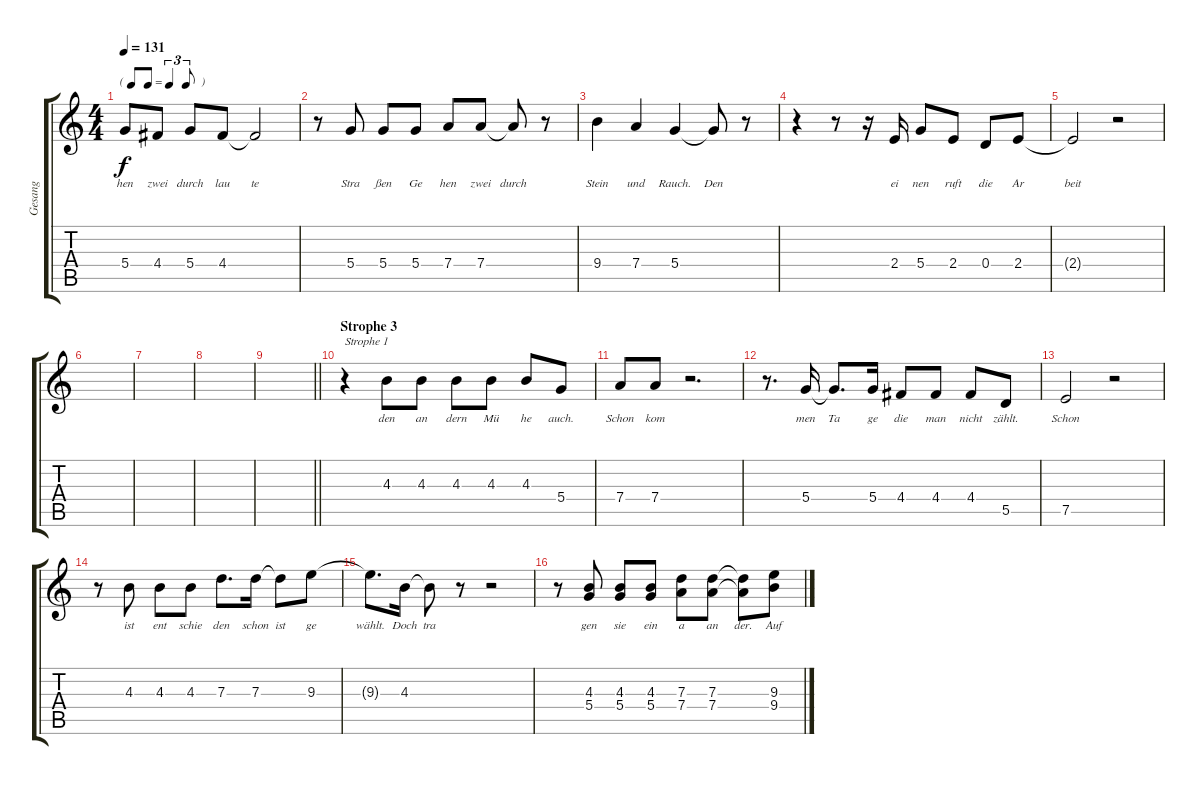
\track ("Gesang" "Gesang") {instrument acousticguitarsteel}
\staff {score tabs}
\tuning (E4 B3 G3 D3 A2 E2) {hide}
\ts (4 4)
\tf triplet8th
\tempo 131
\clef g2
\ks c
5.4.8{lyrics (0 "hen") lyrics (1 "") lyrics (2 "") lyrics (3 "") lyrics (4 "") dy f} 4.4.8{lyrics (0 "zwei") lyrics (1 "") lyrics (2 "") lyrics (3 "") lyrics (4 "")} 5.4.8{lyrics (0 "durch") lyrics (1 "") lyrics (2 "") lyrics (3 "") lyrics (4 "")} 4.4.8{lyrics (0 "lau") lyrics (1 "") lyrics (2 "") lyrics (3 "") lyrics (4 "")} 4.4{t}.2{lyrics (0 "te") lyrics (1 "") lyrics (2 "") lyrics (3 "") lyrics (4 "")} |
r.8 5.4.8{lyrics (0 "Stra") lyrics (1 "") lyrics (2 "") lyrics (3 "") lyrics (4 "")} 5.4.8{lyrics (0 "ßen") lyrics (1 "") lyrics (2 "") lyrics (3 "") lyrics (4 "")} 5.4.8{lyrics (0 "Ge") lyrics (1 "") lyrics (2 "") lyrics (3 "") lyrics (4 "")} 7.4.8{lyrics (0 "hen") lyrics (1 "") lyrics (2 "") lyrics (3 "") lyrics (4 "")} 7.4.8{lyrics (0 "zwei") lyrics (1 "") lyrics (2 "") lyrics (3 "") lyrics (4 "")} 7.4{t}.8{lyrics (0 "durch") lyrics (1 "") lyrics (2 "") lyrics (3 "") lyrics (4 "")} r.8 |
9.4.4{lyrics (0 "Stein") lyrics (1 "") lyrics (2 "") lyrics (3 "") lyrics (4 "")} 7.4.4{lyrics (0 "und") lyrics (1 "") lyrics (2 "") lyrics (3 "") lyrics (4 "")} 5.4.4{lyrics (0 "Rauch.") lyrics (1 "") lyrics (2 "") lyrics (3 "") lyrics (4 "")} 5.4{t}.8{lyrics (0 "Den") lyrics (1 "") lyrics (2 "") lyrics (3 "") lyrics (4 "")} r.8 |
r.4 r.8 r.16 2.4.16{lyrics (0 "ei") lyrics (1 "") lyrics (2 "") lyrics (3 "") lyrics (4 "")} 5.4.8{lyrics (0 "nen") lyrics (1 "") lyrics (2 "") lyrics (3 "") lyrics (4 "")} 2.4.8{lyrics (0 "ruft") lyrics (1 "") lyrics (2 "") lyrics (3 "") lyrics (4 "")} 0.4.8{lyrics (0 "die") lyrics (1 "") lyrics (2 "") lyrics (3 "") lyrics (4 "")} 2.4.8{lyrics (0 "Ar") lyrics (1 "") lyrics (2 "") lyrics (3 "") lyrics (4 "")} |
2.4{t}.2{lyrics (0 "beit") lyrics (1 "") lyrics (2 "") lyrics (3 "") lyrics (4 "")} r.2 |
|
|
|
\barLineRight lightlight
|
\section ("" "Strophe 3")
r.4{txt "Strophe 1"} 4.3.8{lyrics (0 "den") lyrics (1 "") lyrics (2 "") lyrics (3 "") lyrics (4 "")} 4.3.8{lyrics (0 "an") lyrics (1 "") lyrics (2 "") lyrics (3 "") lyrics (4 "")} 4.3.8{lyrics (0 "dern") lyrics (1 "") lyrics (2 "") lyrics (3 "") lyrics (4 "")} 4.3.8{lyrics (0 "Mü") lyrics (1 "") lyrics (2 "") lyrics (3 "") lyrics (4 "")} 4.3.8{lyrics (0 "he") lyrics (1 "") lyrics (2 "") lyrics (3 "") lyrics (4 "")} 5.4.8{lyrics (0 "auch.") lyrics (1 "") lyrics (2 "") lyrics (3 "") lyrics (4 "")} |
7.4.8{lyrics (0 "Schon") lyrics (1 "") lyrics (2 "") lyrics (3 "") lyrics (4 "")} 7.4.8{lyrics (0 "kom") lyrics (1 "") lyrics (2 "") lyrics (3 "") lyrics (4 "")} r.2{d} |
r.8{d} 5.4.16{lyrics (0 "men") lyrics (1 "") lyrics (2 "") lyrics (3 "") lyrics (4 "")} 5.4{t}.8{d lyrics (0 "Ta") lyrics (1 "") lyrics (2 "") lyrics (3 "") lyrics (4 "")} 5.4.16{lyrics (0 "ge") lyrics (1 "") lyrics (2 "") lyrics (3 "") lyrics (4 "")} 4.4.8{lyrics (0 "die") lyrics (1 "") lyrics (2 "") lyrics (3 "") lyrics (4 "")} 4.4.8{lyrics (0 "man") lyrics (1 "") lyrics (2 "") lyrics (3 "") lyrics (4 "")} 4.4.8{lyrics (0 "nicht") lyrics (1 "") lyrics (2 "") lyrics (3 "") lyrics (4 "")} 5.5.8{lyrics (0 "zählt.") lyrics (1 "") lyrics (2 "") lyrics (3 "") lyrics (4 "")} |
7.5.2{lyrics (0 "Schon") lyrics (1 "") lyrics (2 "") lyrics (3 "") lyrics (4 "")} r.2 |
r.8 4.3.8{lyrics (0 "ist") lyrics (1 "") lyrics (2 "") lyrics (3 "") lyrics (4 "")} 4.3.8{lyrics (0 "ent") lyrics (1 "") lyrics (2 "") lyrics (3 "") lyrics (4 "")} 4.3.8{lyrics (0 "schie") lyrics (1 "") lyrics (2 "") lyrics (3 "") lyrics (4 "")} 7.3.8{d lyrics (0 "den") lyrics (1 "") lyrics (2 "") lyrics (3 "") lyrics (4 "")} 7.3.16{lyrics (0 "schon") lyrics (1 "") lyrics (2 "") lyrics (3 "") lyrics (4 "")} 7.3{t}.8{lyrics (0 "ist") lyrics (1 "") lyrics (2 "") lyrics (3 "") lyrics (4 "")} 9.3.8{lyrics (0 "ge") lyrics (1 "") lyrics (2 "") lyrics (3 "") lyrics (4 "")} |
9.3{t}.8{d lyrics (0 "wählt.") lyrics (1 "") lyrics (2 "") lyrics (3 "") lyrics (4 "")} 4.3.16{lyrics (0 "Doch") lyrics (1 "") lyrics (2 "") lyrics (3 "") lyrics (4 "")} 4.3{t}.8{lyrics (0 "tra") lyrics (1 "") lyrics (2 "") lyrics (3 "") lyrics (4 "")} r.8 r.2 |
r.8 (4.3 5.4).8{lyrics (0 "gen") lyrics (1 "") lyrics (2 "") lyrics (3 "") lyrics (4 "")} (4.3 5.4).8{lyrics (0 "sie") lyrics (1 "") lyrics (2 "") lyrics (3 "") lyrics (4 "")} (4.3 5.4).8{lyrics (0 "ein") lyrics (1 "") lyrics (2 "") lyrics (3 "") lyrics (4 "")} (7.3 7.4).8{lyrics (0 "a") lyrics (1 "") lyrics (2 "") lyrics (3 "") lyrics (4 "")} (7.3 7.4).8{lyrics (0 "an") lyrics (1 "") lyrics (2 "") lyrics (3 "") lyrics (4 "")} (7.3{t} 7.4{t}).8{lyrics (0 "der.") lyrics (1 "") lyrics (2 "") lyrics (3 "") lyrics (4 "")} (9.3 9.4).8{lyrics (0 "Auf") lyrics (1 "") lyrics (2 "") lyrics (3 "") lyrics (4 "")}
